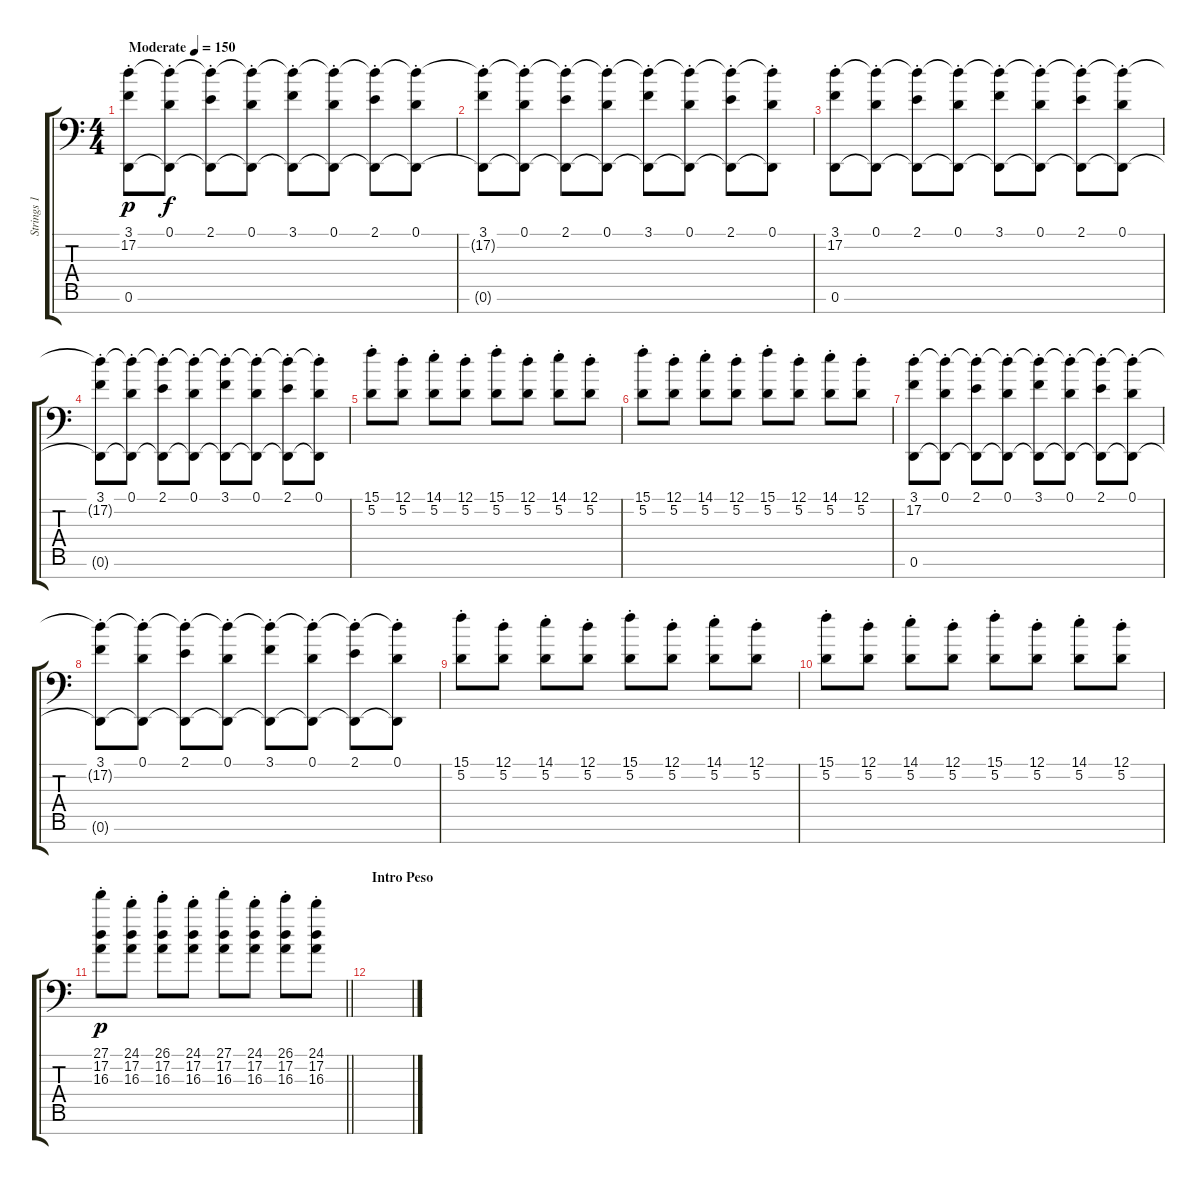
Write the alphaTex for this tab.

\track ("Strings 1" "Strings 1") {instrument stringensemble1}
\staff {score tabs}
\tuning (D4 A3 F3 C3 G2 D2 A1) {hide}
\ts (4 4)
\tempo (150 "Moderate")
\clef f4
\ks c
(3.1{st} 17.2 0.6).8{dy p instrument stringensemble1} (0.1{st} 17.2{t} 0.6{t}).8{dy f} (2.1{st} 17.2{t} 0.6{t}).8 (0.1{st} 17.2{t} 0.6{t}).8 (3.1{st} 17.2{t} 0.6{t}).8 (0.1{st} 17.2{t} 0.6{t}).8 (2.1{st} 17.2{t} 0.6{t}).8 (0.1{st} 17.2{t} 0.6{t}).8 |
(3.1{st} 17.2{t} 0.6{t}).8 (0.1{st} 17.2{t} 0.6{t}).8 (2.1{st} 17.2{t} 0.6{t}).8 (0.1{st} 17.2{t} 0.6{t}).8 (3.1{st} 17.2{t} 0.6{t}).8 (0.1{st} 17.2{t} 0.6{t}).8 (2.1{st} 17.2{t} 0.6{t}).8 (0.1{st} 17.2{t} 0.6{t}).8 |
(3.1{st} 17.2 0.6).8 (0.1{st} 17.2{t} 0.6{t}).8 (2.1{st} 17.2{t} 0.6{t}).8 (0.1{st} 17.2{t} 0.6{t}).8 (3.1{st} 17.2{t} 0.6{t}).8 (0.1{st} 17.2{t} 0.6{t}).8 (2.1{st} 17.2{t} 0.6{t}).8 (0.1{st} 17.2{t} 0.6{t}).8 |
(3.1{st} 17.2{t} 0.6{t}).8 (0.1{st} 17.2{t} 0.6{t}).8 (2.1{st} 17.2{t} 0.6{t}).8 (0.1{st} 17.2{t} 0.6{t}).8 (3.1{st} 17.2{t} 0.6{t}).8 (0.1{st} 17.2{t} 0.6{t}).8 (2.1{st} 17.2{t} 0.6{t}).8 (0.1{st} 17.2{t} 0.6{t}).8 |
(15.1{st} 5.2).8 (12.1{st} 5.2).8 (14.1{st} 5.2).8 (12.1{st} 5.2).8 (15.1{st} 5.2).8 (12.1{st} 5.2).8 (14.1{st} 5.2).8 (12.1{st} 5.2).8 |
(15.1{st} 5.2).8 (12.1{st} 5.2).8 (14.1{st} 5.2).8 (12.1{st} 5.2).8 (15.1{st} 5.2).8 (12.1{st} 5.2).8 (14.1{st} 5.2).8 (12.1{st} 5.2).8 |
(3.1{st} 17.2 0.6).8 (0.1{st} 17.2{t} 0.6{t}).8 (2.1{st} 17.2{t} 0.6{t}).8 (0.1{st} 17.2{t} 0.6{t}).8 (3.1{st} 17.2{t} 0.6{t}).8 (0.1{st} 17.2{t} 0.6{t}).8 (2.1{st} 17.2{t} 0.6{t}).8 (0.1{st} 17.2{t} 0.6{t}).8 |
(3.1{st} 17.2{t} 0.6{t}).8 (0.1{st} 17.2{t} 0.6{t}).8 (2.1{st} 17.2{t} 0.6{t}).8 (0.1{st} 17.2{t} 0.6{t}).8 (3.1{st} 17.2{t} 0.6{t}).8 (0.1{st} 17.2{t} 0.6{t}).8 (2.1{st} 17.2{t} 0.6{t}).8 (0.1{st} 17.2{t} 0.6{t}).8 |
(15.1{st} 5.2).8 (12.1{st} 5.2).8 (14.1{st} 5.2).8 (12.1{st} 5.2).8 (15.1{st} 5.2).8 (12.1{st} 5.2).8 (14.1{st} 5.2).8 (12.1{st} 5.2).8 |
(15.1{st} 5.2).8 (12.1{st} 5.2).8 (14.1{st} 5.2).8 (12.1{st} 5.2).8 (15.1{st} 5.2).8 (12.1{st} 5.2).8 (14.1{st} 5.2).8 (12.1{st} 5.2).8 |
\barLineRight lightlight
(27.1{st} 17.2 16.3).8{dy p} (24.1{st} 17.2 16.3).8 (26.1{st} 17.2 16.3).8 (24.1{st} 17.2 16.3).8 (27.1{st} 17.2 16.3).8 (24.1{st} 17.2 16.3).8 (26.1{st} 17.2 16.3).8 (24.1{st} 17.2 16.3).8 |
\section ("" "Intro Peso")
